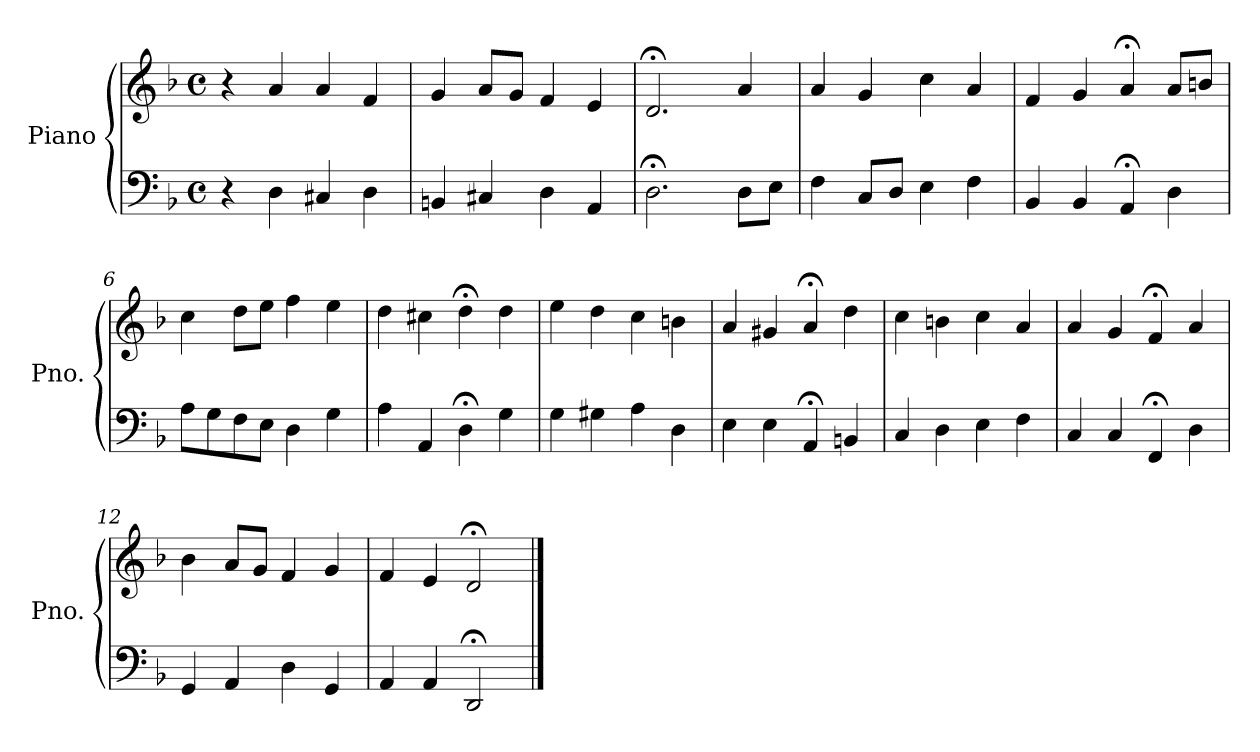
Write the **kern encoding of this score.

**kern	**kern
*part1	*part1
*staff2	*staff1
*I"Piano	*
*I'Pno.	*
*clefF4	*clefG2
*k[b-]	*k[b-]
*M4/4	*M4/4
*met(c)	*met(c)
=1	=1
4r	4r
4D\	4a/
4C#X/	4a/
4D\	4f/
=2	=2
4BBn/	4g/
4C#X/	8a/L
.	8g/J
4D\	4f/
4AA/	4e/
=3	=3
2.D;<\	2.d;</
8D\L	4a/
8E\J	.
=4	=4
4F\	4a/
8C/L	4g/
8D/J	.
4E\	4cc\
4F\	4a/
=5	=5
4BB-/	4f/
4BB-/	4g/
4AA;</	4a;</
4D\	8a/L
.	8bn/J
=6	=6
8A\L	4cc\
8G\	.
8F\	8dd\L
8E\J	8ee\J
4D\	4ff\
4G\	4ee\
!!LO:LB:g=z
=7	=7
4A\	4dd\
4AA/	4cc#X\
4D;<\	4dd;<\
4G\	4dd\
=8	=8
4G\	4ee\
4G#X\	4dd\
4A\	4cc\
4D\	4bn\
=9	=9
4E\	4a/
4E\	4g#X/
4AA;</	4a;</
4BBn/	4dd\
=10	=10
4C/	4cc\
4D\	4bn\
4E\	4cc\
4F\	4a/
=11	=11
4C/	4a/
4C/	4g/
4FF;</	4f;</
4D\	4a/
=12	=12
4GG/	4b-\
4AA/	8a/L
.	8g/J
4D\	4f/
4GG/	4g/
=13	=13
4AA/	4f/
4AA/	4e/
2DD;</	2d;</
==	==
*-	*-
